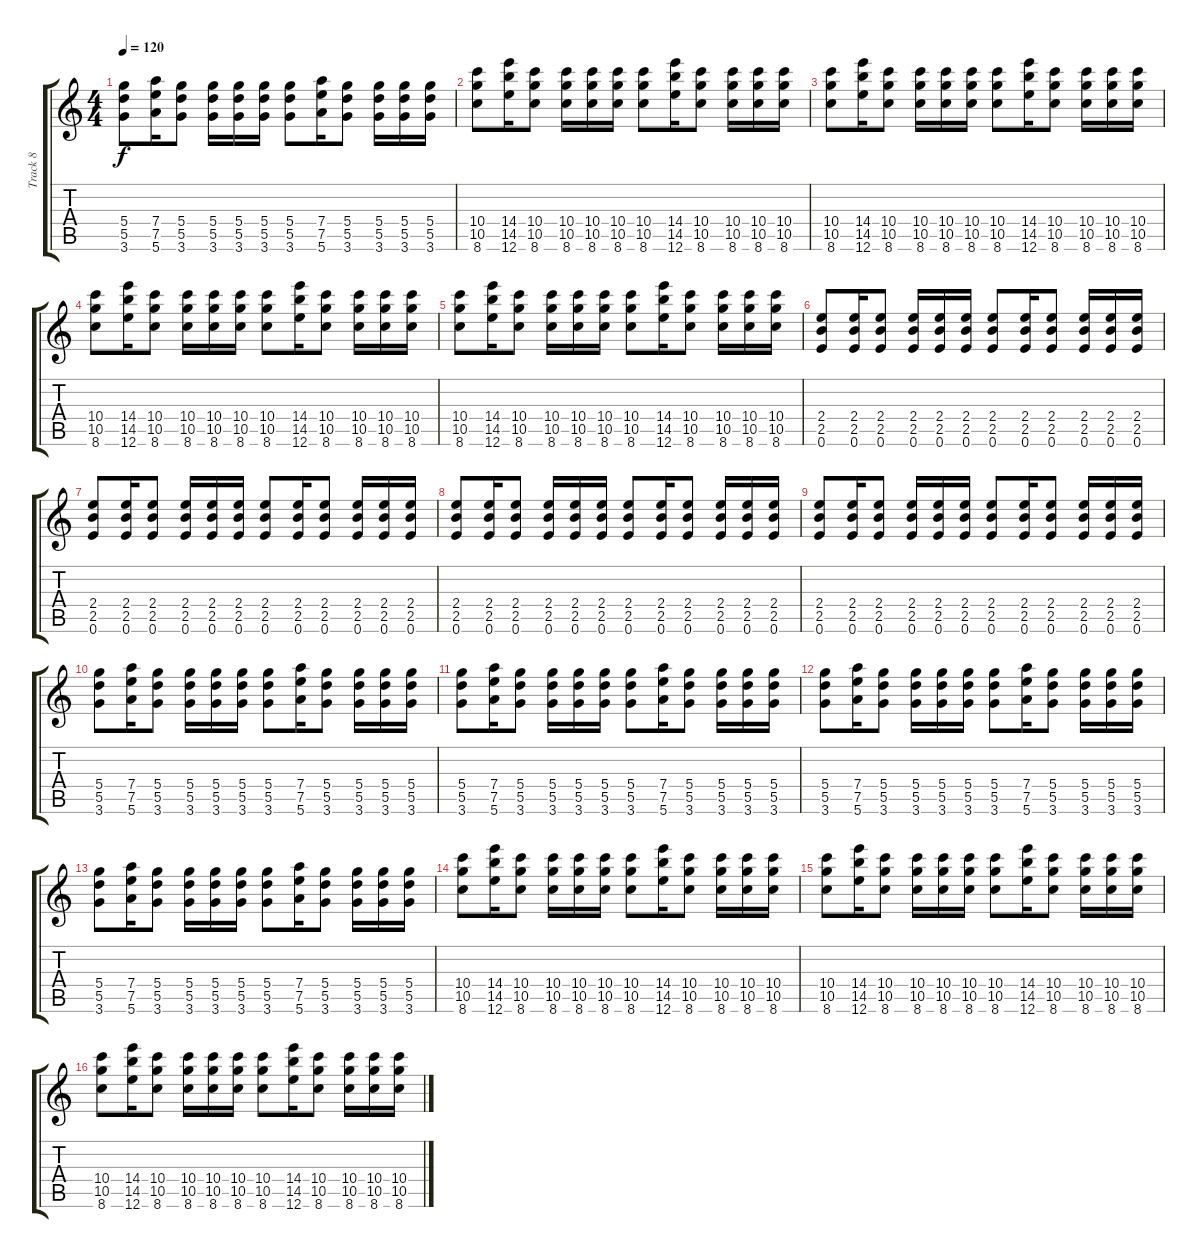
\track ("Track 8" "Track 8") {instrument acousticguitarsteel}
\staff {score tabs}
\tuning (E5 B4 G4 D4 A3 E3) {hide}
\ts (4 4)
\tempo 120
\clef g2
\ks c
(5.4 5.5 3.6).8{dy f} (7.4 7.5 5.6).16 (5.4 5.5 3.6).8 (5.4 5.5 3.6).16 (5.4 5.5 3.6).16 (5.4 5.5 3.6).16 (5.4 5.5 3.6).8 (7.4 7.5 5.6).16 (5.4 5.5 3.6).8 (5.4 5.5 3.6).16 (5.4 5.5 3.6).16 (5.4 5.5 3.6).16 |
(10.4 10.5 8.6).8 (14.4 14.5 12.6).16 (10.4 10.5 8.6).8 (10.4 10.5 8.6).16 (10.4 10.5 8.6).16 (10.4 10.5 8.6).16 (10.4 10.5 8.6).8 (14.4 14.5 12.6).16 (10.4 10.5 8.6).8 (10.4 10.5 8.6).16 (10.4 10.5 8.6).16 (10.4 10.5 8.6).16 |
(10.4 10.5 8.6).8 (14.4 14.5 12.6).16 (10.4 10.5 8.6).8 (10.4 10.5 8.6).16 (10.4 10.5 8.6).16 (10.4 10.5 8.6).16 (10.4 10.5 8.6).8 (14.4 14.5 12.6).16 (10.4 10.5 8.6).8 (10.4 10.5 8.6).16 (10.4 10.5 8.6).16 (10.4 10.5 8.6).16 |
(10.4 10.5 8.6).8 (14.4 14.5 12.6).16 (10.4 10.5 8.6).8 (10.4 10.5 8.6).16 (10.4 10.5 8.6).16 (10.4 10.5 8.6).16 (10.4 10.5 8.6).8 (14.4 14.5 12.6).16 (10.4 10.5 8.6).8 (10.4 10.5 8.6).16 (10.4 10.5 8.6).16 (10.4 10.5 8.6).16 |
(10.4 10.5 8.6).8 (14.4 14.5 12.6).16 (10.4 10.5 8.6).8 (10.4 10.5 8.6).16 (10.4 10.5 8.6).16 (10.4 10.5 8.6).16 (10.4 10.5 8.6).8 (14.4 14.5 12.6).16 (10.4 10.5 8.6).8 (10.4 10.5 8.6).16 (10.4 10.5 8.6).16 (10.4 10.5 8.6).16 |
(2.4 2.5 0.6).8{volume 11 balance 8} (2.4 2.5 0.6).16 (2.4 2.5 0.6).8 (2.4 2.5 0.6).16 (2.4 2.5 0.6).16 (2.4 2.5 0.6).16 (2.4 2.5 0.6).8 (2.4 2.5 0.6).16 (2.4 2.5 0.6).8 (2.4 2.5 0.6).16 (2.4 2.5 0.6).16 (2.4 2.5 0.6).16 |
(2.4 2.5 0.6).8 (2.4 2.5 0.6).16 (2.4 2.5 0.6).8 (2.4 2.5 0.6).16 (2.4 2.5 0.6).16 (2.4 2.5 0.6).16 (2.4 2.5 0.6).8 (2.4 2.5 0.6).16 (2.4 2.5 0.6).8 (2.4 2.5 0.6).16 (2.4 2.5 0.6).16 (2.4 2.5 0.6).16 |
(2.4 2.5 0.6).8 (2.4 2.5 0.6).16 (2.4 2.5 0.6).8 (2.4 2.5 0.6).16 (2.4 2.5 0.6).16 (2.4 2.5 0.6).16 (2.4 2.5 0.6).8 (2.4 2.5 0.6).16 (2.4 2.5 0.6).8 (2.4 2.5 0.6).16 (2.4 2.5 0.6).16 (2.4 2.5 0.6).16 |
(2.4 2.5 0.6).8 (2.4 2.5 0.6).16 (2.4 2.5 0.6).8 (2.4 2.5 0.6).16 (2.4 2.5 0.6).16 (2.4 2.5 0.6).16 (2.4 2.5 0.6).8 (2.4 2.5 0.6).16 (2.4 2.5 0.6).8 (2.4 2.5 0.6).16 (2.4 2.5 0.6).16 (2.4 2.5 0.6).16 |
(5.4 5.5 3.6).8 (7.4 7.5 5.6).16 (5.4 5.5 3.6).8 (5.4 5.5 3.6).16 (5.4 5.5 3.6).16 (5.4 5.5 3.6).16 (5.4 5.5 3.6).8 (7.4 7.5 5.6).16 (5.4 5.5 3.6).8 (5.4 5.5 3.6).16 (5.4 5.5 3.6).16 (5.4 5.5 3.6).16 |
(5.4 5.5 3.6).8 (7.4 7.5 5.6).16 (5.4 5.5 3.6).8 (5.4 5.5 3.6).16 (5.4 5.5 3.6).16 (5.4 5.5 3.6).16 (5.4 5.5 3.6).8 (7.4 7.5 5.6).16 (5.4 5.5 3.6).8 (5.4 5.5 3.6).16 (5.4 5.5 3.6).16 (5.4 5.5 3.6).16 |
(5.4 5.5 3.6).8 (7.4 7.5 5.6).16 (5.4 5.5 3.6).8 (5.4 5.5 3.6).16 (5.4 5.5 3.6).16 (5.4 5.5 3.6).16 (5.4 5.5 3.6).8 (7.4 7.5 5.6).16 (5.4 5.5 3.6).8 (5.4 5.5 3.6).16 (5.4 5.5 3.6).16 (5.4 5.5 3.6).16 |
(5.4 5.5 3.6).8 (7.4 7.5 5.6).16 (5.4 5.5 3.6).8 (5.4 5.5 3.6).16 (5.4 5.5 3.6).16 (5.4 5.5 3.6).16 (5.4 5.5 3.6).8 (7.4 7.5 5.6).16 (5.4 5.5 3.6).8 (5.4 5.5 3.6).16 (5.4 5.5 3.6).16 (5.4 5.5 3.6).16 |
(10.4 10.5 8.6).8 (14.4 14.5 12.6).16 (10.4 10.5 8.6).8 (10.4 10.5 8.6).16 (10.4 10.5 8.6).16 (10.4 10.5 8.6).16 (10.4 10.5 8.6).8 (14.4 14.5 12.6).16 (10.4 10.5 8.6).8 (10.4 10.5 8.6).16 (10.4 10.5 8.6).16 (10.4 10.5 8.6).16 |
(10.4 10.5 8.6).8 (14.4 14.5 12.6).16 (10.4 10.5 8.6).8 (10.4 10.5 8.6).16 (10.4 10.5 8.6).16 (10.4 10.5 8.6).16 (10.4 10.5 8.6).8 (14.4 14.5 12.6).16 (10.4 10.5 8.6).8 (10.4 10.5 8.6).16 (10.4 10.5 8.6).16 (10.4 10.5 8.6).16 |
(10.4 10.5 8.6).8 (14.4 14.5 12.6).16 (10.4 10.5 8.6).8 (10.4 10.5 8.6).16 (10.4 10.5 8.6).16 (10.4 10.5 8.6).16 (10.4 10.5 8.6).8 (14.4 14.5 12.6).16 (10.4 10.5 8.6).8 (10.4 10.5 8.6).16 (10.4 10.5 8.6).16 (10.4 10.5 8.6).16
